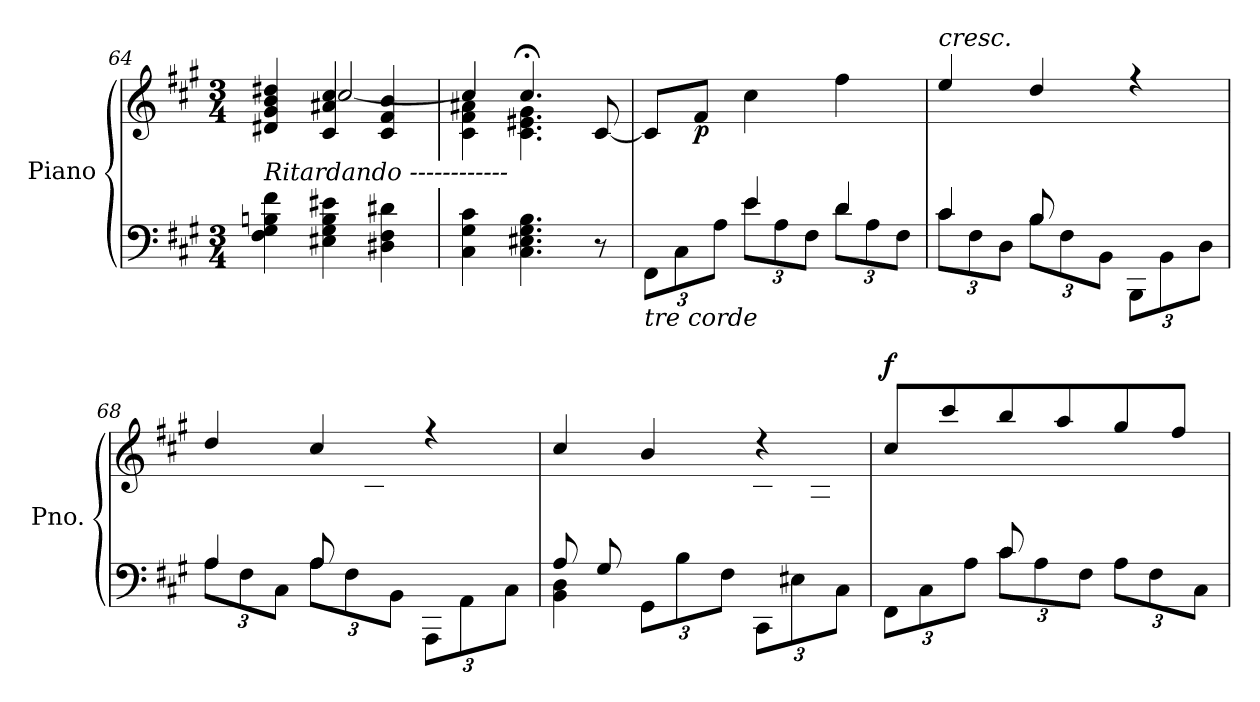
**kern	**kern	**dynam
*part1	*part1	*part1
*staff2	*staff1	*staff1/2
*I"Piano	*	*
*I'Pno.	*	*
!!LO:LB:g=z
*clefF4	*clefG2	*
*k[f#c#g#]	*k[f#c#g#]	*
*M3/4	*M3/4	*
*MM50	*MM50	*
=64	=64	=64
*	*^	*
!	!LO:TX:b:i:t=Ritardando ------------	!	!
4F#\ 4G#\ 4Bn\ 4f#\	4d#X/ 4g#/ 4b/ 4dd#X/	4ryy	.
4E#X\ 4G#\ 4B\ 4e#X\	4c#/ 4a#X/ 4cc#/	[2cc#/	.
4D#X\ 4F#\ 4d#X\	4c#/ 4f#/ 4b/	.	.
=65	=65	=65	=65
4C#\ 4G#\ 4c#\	4cc#/]	4c#\ 4f#\ 4a#X\	.
4.C#\ 4.E#X\ 4.G#\ 4.B\	4.cc#;</	4.c#\ 4.e#X\ 4.g#\	.
8r	[8c#/	8ryy	.
*	*v	*v	*
=66	=66	=66
*Xbrackettup	*	*
*	*MM72	*
*^	*^	*
!	!	!LO:TX:a:i:t=in tempo	!	!
!LO:TX:b:i:t=tre corde	!	!	!	!
*	*	*v	*v	*
12FF#\L	4ryy	8c#/L]	.
12C#\	.	.	.
!	!	!	!LO:DY:b
.	.	8f#/J	p
12A\J	.	.	.
12e\L	4e/	4cc#\	.
12A\	.	.	.
12F#\J	.	.	.
12d\L	4d/	4ff#\	.
12A\	.	.	.
12F#\J	.	.	.
=67	=67	=67	=67
*	*^	*^	*
!	!	!	!LO:TX:a:i:t=cresc.	!	!
4ryy	12c#\L	4c#/	4ee/	4.ryy	.
.	12F#\	.	.	.	.
.	12D\J	.	.	.	.
8B/L	12B\L	4B/	4dd/	.	.
.	12F#\	.	.	.	.
4.ryy	.	.	.	8d\	.
.	12BB\J	.	.	.	.
.	12BBB\L	4ryy	4r	8a\	.
.	12BB\	.	.	.	.
.	.	.	.	8g#\J	.
.	12D\J	.	.	.	.
=68	=68	=68	=68	=68	=68
4ryy	12A\L	4A/	4dd/	4.ryy	.
.	12F#\	.	.	.	.
.	12C#\J	.	.	.	.
8A/L	12A\L	4A/	4cc#/	.	.
.	12F#\	.	.	.	.
4.ryy	.	.	.	8c#\	.
.	12BB\J	.	.	.	.
.	12AAA\L	4ryy	4r	8g#\	.
.	12AA\	.	.	.	.
.	.	.	.	8f#\J	.
.	12C#\J	.	.	.	.
*	*v	*v	*	*	*
!!LO:LB:g=z	!!
=69	=69	=69	=69	=69
8A/L	4BB\ 4D\	4cc#/	4ryy	.
8G#/	.	.	.	.
2ryy	12GG#\L	4b/	8e\	.
.	12B\	.	.	.
.	.	.	8d\	.
.	12F#\J	.	.	.
.	12CC#\L	4r	8B\	.
.	12E#X\	.	.	.
.	.	.	8G#\J	.
.	12C#\J	.	.	.
=70	=70	=70	=70	=70
!	!	!	!	!LO:DY:a
4ryy	12FF#\L	8cc#/L	4.ryy	f
.	12C#\	.	.	.
.	.	8ccc#/	.	.
.	12A\J	.	.	.
8c#/L	12c#\L	8bb/	.	.
.	12A\	.	.	.
4.ryy	.	8aa/	8cc#\	.
.	12F#\J	.	.	.
.	12A\L	8gg#/	8b\	.
.	12F#\	.	.	.
.	.	8ff#/J	8a\J	.
.	12C#\J	.	.	.
*v	*v	*	*	*
*	*v	*v	*
=	=	=
*-	*-	*-
